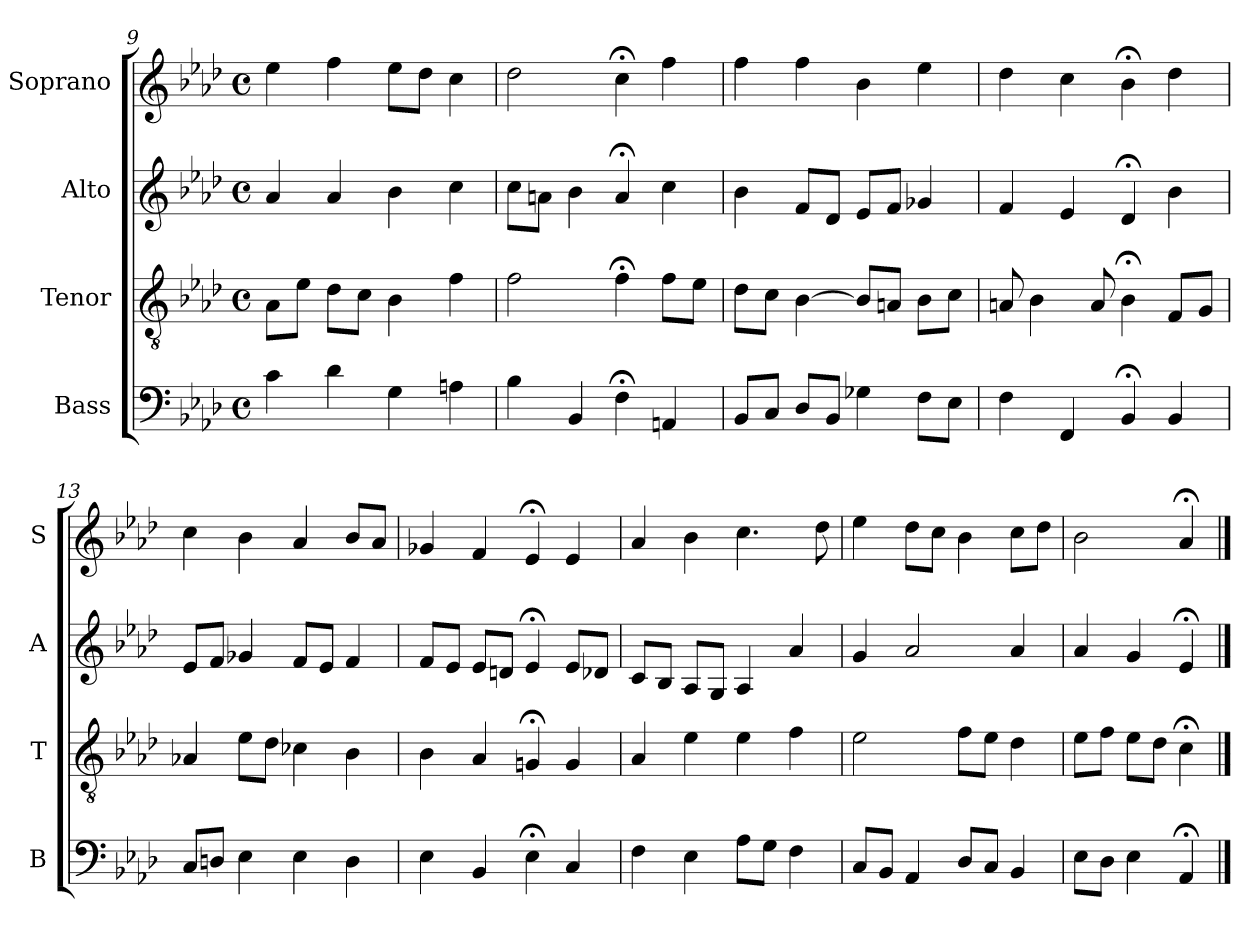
**kern	**kern	**kern	**kern
*part4	*part3	*part2	*part1
*staff4	*staff3	*staff2	*staff1
*I"Bass	*I"Tenor	*I"Alto	*I"Soprano
*I'B	*I'T	*I'A	*I'S
*clefF4	*clefGv2	*clefG2	*clefG2
*k[b-e-a-d-]	*k[b-e-a-d-]	*k[b-e-a-d-]	*k[b-e-a-d-]
*A-:	*A-:	*A-:	*A-:
*M4/4	*M4/4	*M4/4	*M4/4
*met(c)	*met(c)	*met(c)	*met(c)
=9	=9	=9	=9
4c	8A-L	4a-	4ee-
.	8e-J	.	.
4d-	8d-L	4a-	4ff
.	8cJ	.	.
4G	4B-	4b-	8ee-L
.	.	.	8dd-J
4An	4f	4cc	4cc
=10	=10	=10	=10
4B-	2f	8ccL	2dd-
.	.	8anJ	.
4BB-	.	4b-	.
4F;<	4f;<	4a;<	4cc;<
4AAn	8fL	4cc	4ff
.	8e-J	.	.
=11	=11	=11	=11
8BB-L	8d-L	4b-	4ff
8CJ	8cJ	.	.
8D-L	[4B-	8fL	4ff
8BB-J	.	8d-J	.
4G-X	8B-L]	8e-L	4b-
.	8AnJ	8fJ	.
8FL	8B-L	4g-X	4ee-
8E-J	8cJ	.	.
=12	=12	=12	=12
4F	8An	4f	4dd-
.	4B-	.	.
4FF	.	4e-	4cc
.	8A	.	.
4BB-;<	4B-;<	4d-;<	4b-;<
4BB-	8FL	4b-	4dd-
.	8GJ	.	.
=13	=13	=13	=13
8CL	4A-X	8e-L	4cc
8DnJ	.	8fJ	.
4E-	8e-L	4g-X	4b-
.	8d-J	.	.
4E-	4c-X	8fL	4a-
.	.	8e-J	.
4D	4B-	4f	8b-L
.	.	.	8a-J
=14	=14	=14	=14
4E-	4B-	8fL	4g-X
.	.	8e-J	.
4BB-	4A-	8e-L	4f
.	.	8dnJ	.
4E-;<	4Gn;<	4e-;<	4e-;<
4C	4G	8e-L	4e-
.	.	8d-XJ	.
=15	=15	=15	=15
4F	4A-	8cL	4a-
.	.	8B-J	.
4E-i	4e-	8A-L	4b-
.	.	8GiJ	.
8A-iL	4e-	4A-i	4.cc
8GJ	.	.	.
4F	4f	4a-	.
.	.	.	8dd-
=16	=16	=16	=16
8CL	2e-	4g	4ee-
8BB-J	.	.	.
4AA-	.	2a-	8dd-L
.	.	.	8ccJ
8D-L	8fL	.	4b-
8CJ	8e-J	.	.
4BB-	4d-	4a-	8ccL
.	.	.	8dd-J
=17	=17	=17	=17
8E-L	8e-L	4a-	2b-
8D-J	8fJ	.	.
4E-	8e-L	4g	.
.	8d-J	.	.
4AA-;<	4c;<	4e-;<	4a-;<
==	==	==	==
*-	*-	*-	*-
